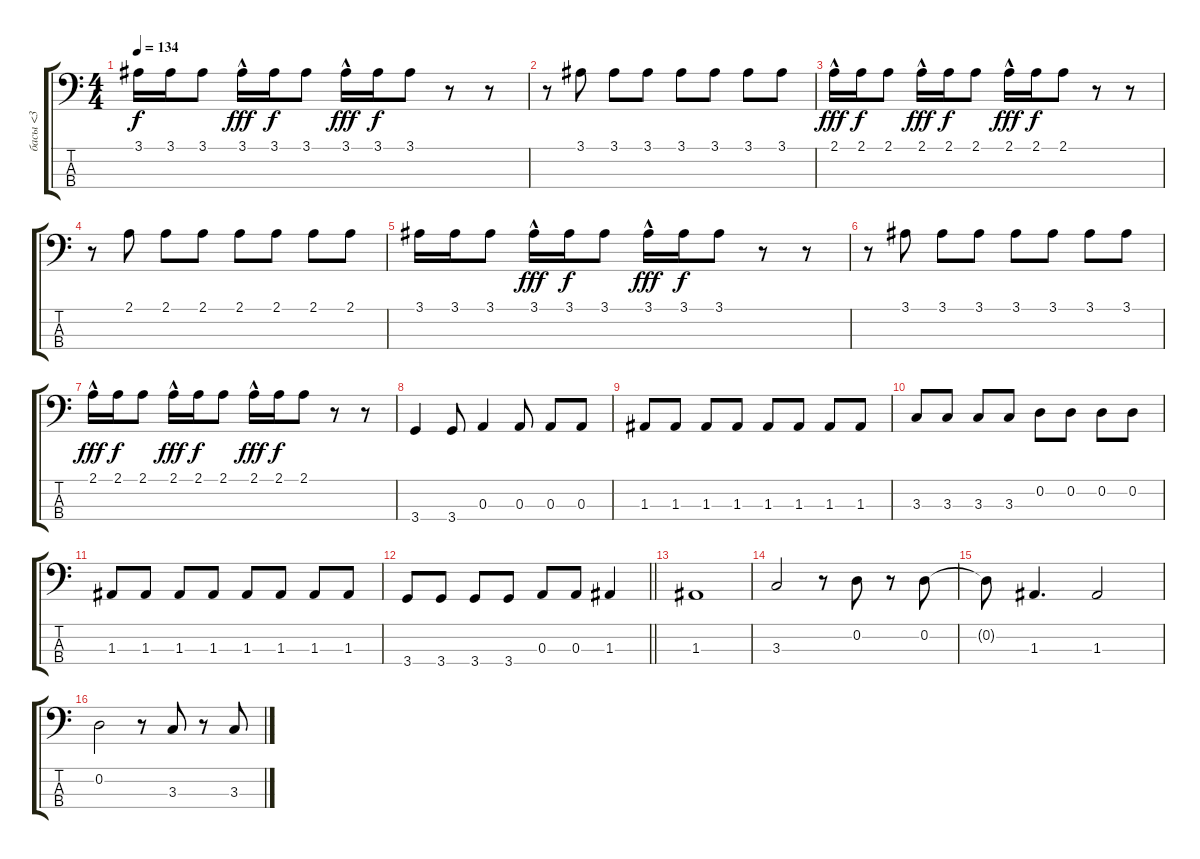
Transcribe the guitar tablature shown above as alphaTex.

\track ("басы <3" "басы <3") {instrument electricbasspick}
\staff {score tabs}
\tuning (G2 D2 A1 E1) {hide}
\ts (4 4)
\tempo 134
\clef f4
\ks c
3.1.16{dy f} 3.1.16 3.1.8 3.1{hac}.16{dy fff} 3.1.16{dy f} 3.1.8 3.1{hac}.16{dy fff} 3.1.16{dy f} 3.1.8 r.8 r.8 |
r.8 3.1.8 3.1.8 3.1.8 3.1.8 3.1.8 3.1.8 3.1.8 |
2.1{hac}.16{dy fff} 2.1.16{dy f} 2.1.8 2.1{hac}.16{dy fff} 2.1.16{dy f} 2.1.8 2.1{hac}.16{dy fff} 2.1.16{dy f} 2.1.8 r.8 r.8 |
r.8 2.1.8 2.1.8 2.1.8 2.1.8 2.1.8 2.1.8 2.1.8 |
3.1.16 3.1.16 3.1.8 3.1{hac}.16{dy fff} 3.1.16{dy f} 3.1.8 3.1{hac}.16{dy fff} 3.1.16{dy f} 3.1.8 r.8 r.8 |
r.8 3.1.8 3.1.8 3.1.8 3.1.8 3.1.8 3.1.8 3.1.8 |
2.1{hac}.16{dy fff} 2.1.16{dy f} 2.1.8 2.1{hac}.16{dy fff} 2.1.16{dy f} 2.1.8 2.1{hac}.16{dy fff} 2.1.16{dy f} 2.1.8 r.8 r.8 |
3.4.4 3.4.8 0.3.4 0.3.8 0.3.8 0.3.8 |
1.3.8 1.3.8 1.3.8 1.3.8 1.3.8 1.3.8 1.3.8 1.3.8 |
3.3.8 3.3.8 3.3.8 3.3.8 0.2.8 0.2.8 0.2.8 0.2.8 |
1.3.8 1.3.8 1.3.8 1.3.8 1.3.8 1.3.8 1.3.8 1.3.8 |
\barLineRight lightlight
3.4.8 3.4.8 3.4.8 3.4.8 0.3.8 0.3.8 1.3.4 |
1.3.1 |
3.3.2 r.8 0.2.8 r.8 0.2.8 |
0.2{t}.8 1.3.4{d} 1.3.2 |
0.2.2 r.8 3.3.8 r.8 3.3.8
